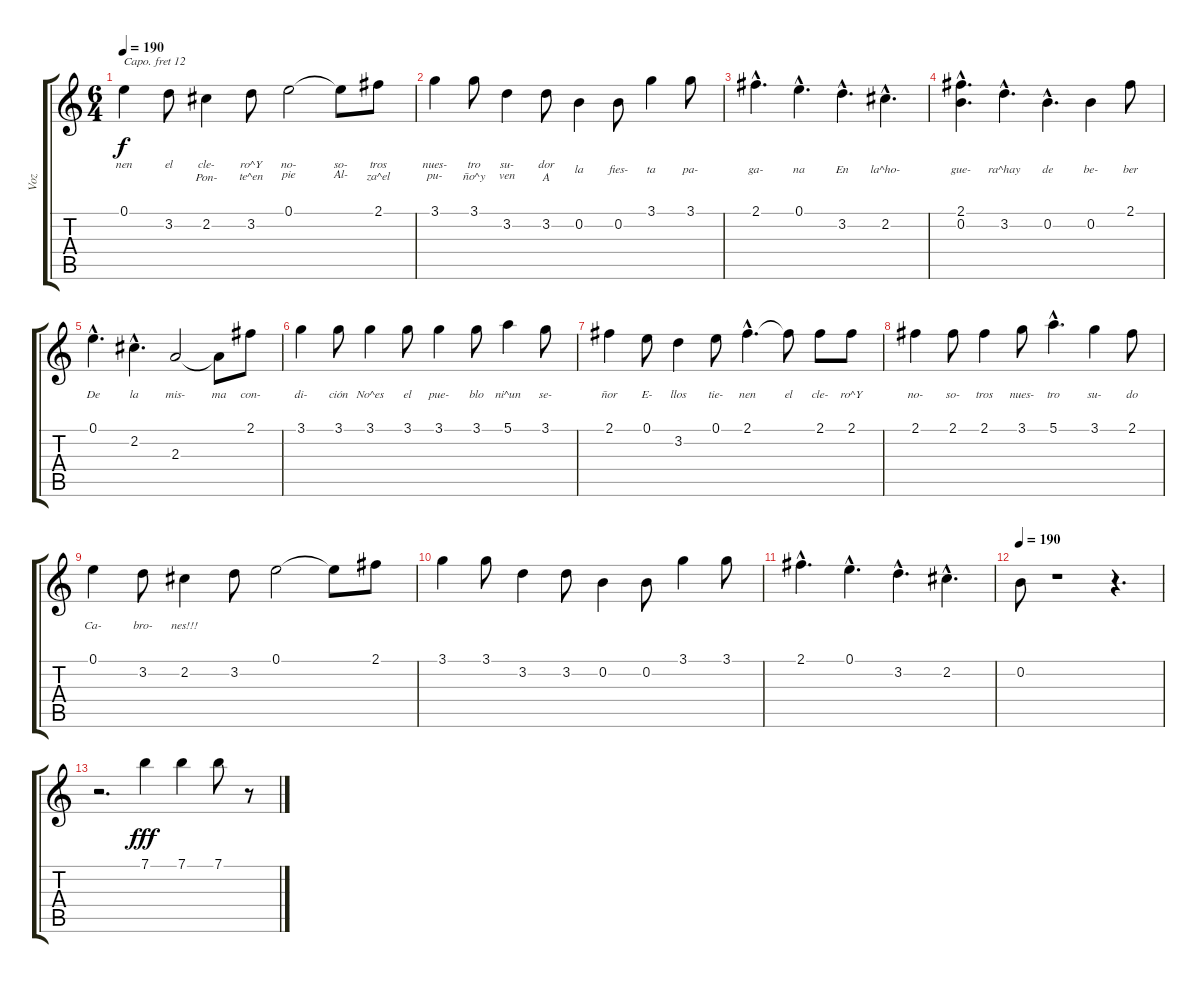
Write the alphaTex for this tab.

\track ("Voz" "Voz") {instrument harmonica}
\staff {score tabs}
\capo 12
\tuning (E4 B3 G3 D3 A2 E2) {hide}
\ts (6 4)
\tempo 190
\clef g2
\ks c
0.1.4{lyrics (0 "nen") lyrics (1 "") lyrics (2 "") lyrics (3 "") lyrics (4 "") dy f} 3.2.8{lyrics (0 "el") lyrics (1 "") lyrics (2 "") lyrics (3 "") lyrics (4 "")} 2.2.4{lyrics (0 "cle-") lyrics (1 "Pon-") lyrics (2 "") lyrics (3 "") lyrics (4 "")} 3.2.8{lyrics (0 "ro^Y") lyrics (1 "te^en") lyrics (2 "") lyrics (3 "") lyrics (4 "")} 0.1.2{lyrics (0 "no-") lyrics (1 "pie") lyrics (2 "") lyrics (3 "") lyrics (4 "")} 0.1{t}.8{lyrics (0 "so-") lyrics (1 "Al-") lyrics (2 "") lyrics (3 "") lyrics (4 "")} 2.1.8{lyrics (0 "tros") lyrics (1 "za^el") lyrics (2 "") lyrics (3 "") lyrics (4 "")} |
3.1.4{lyrics (0 "nues-") lyrics (1 "pu-") lyrics (2 "") lyrics (3 "") lyrics (4 "")} 3.1.8{lyrics (0 "tro") lyrics (1 "ño^y") lyrics (2 "") lyrics (3 "") lyrics (4 "")} 3.2.4{lyrics (0 "su-") lyrics (1 "ven") lyrics (2 "") lyrics (3 "") lyrics (4 "")} 3.2.8{lyrics (0 "dor") lyrics (1 "A") lyrics (2 "") lyrics (3 "") lyrics (4 "")} 0.2.4{lyrics (0 "") lyrics (1 "la") lyrics (2 "") lyrics (3 "") lyrics (4 "")} 0.2.8{lyrics (0 "") lyrics (1 "fies-") lyrics (2 "") lyrics (3 "") lyrics (4 "")} 3.1.4{lyrics (0 "") lyrics (1 "ta") lyrics (2 "") lyrics (3 "") lyrics (4 "")} 3.1.8{lyrics (0 "") lyrics (1 "pa-") lyrics (2 "") lyrics (3 "") lyrics (4 "")} |
2.1{hac}.4{d lyrics (0 "") lyrics (1 "ga-") lyrics (2 "") lyrics (3 "") lyrics (4 "")} 0.1{hac}.4{d lyrics (0 "") lyrics (1 "na") lyrics (2 "") lyrics (3 "") lyrics (4 "")} 3.2{hac}.4{d lyrics (0 "") lyrics (1 "En") lyrics (2 "") lyrics (3 "") lyrics (4 "")} 2.2{hac}.4{d lyrics (0 "") lyrics (1 "la^ho-") lyrics (2 "") lyrics (3 "") lyrics (4 "")} |
(2.1{hac} 0.2{hac}).4{d lyrics (0 "") lyrics (1 "gue-") lyrics (2 "") lyrics (3 "") lyrics (4 "")} 3.2{hac}.4{d lyrics (0 "") lyrics (1 "ra^hay") lyrics (2 "") lyrics (3 "") lyrics (4 "")} 0.2{hac}.4{d lyrics (0 "") lyrics (1 "de") lyrics (2 "") lyrics (3 "") lyrics (4 "")} 0.2.4{lyrics (0 "") lyrics (1 "be-") lyrics (2 "") lyrics (3 "") lyrics (4 "")} 2.1.8{lyrics (0 "") lyrics (1 "ber") lyrics (2 "") lyrics (3 "") lyrics (4 "")} |
0.1{hac}.4{d lyrics (0 "") lyrics (1 "De") lyrics (2 "") lyrics (3 "") lyrics (4 "")} 2.2{hac}.4{d lyrics (0 "") lyrics (1 "la") lyrics (2 "") lyrics (3 "") lyrics (4 "")} 2.3.2{lyrics (0 "") lyrics (1 "mis-") lyrics (2 "") lyrics (3 "") lyrics (4 "")} 2.3{t}.8{lyrics (0 "") lyrics (1 "ma") lyrics (2 "") lyrics (3 "") lyrics (4 "")} 2.1.8{lyrics (0 "") lyrics (1 "con-") lyrics (2 "") lyrics (3 "") lyrics (4 "")} |
3.1.4{lyrics (0 "") lyrics (1 "di-") lyrics (2 "") lyrics (3 "") lyrics (4 "")} 3.1.8{lyrics (0 "") lyrics (1 "ción") lyrics (2 "") lyrics (3 "") lyrics (4 "")} 3.1.4{lyrics (0 "") lyrics (1 "No^es") lyrics (2 "") lyrics (3 "") lyrics (4 "")} 3.1.8{lyrics (0 "") lyrics (1 "el") lyrics (2 "") lyrics (3 "") lyrics (4 "")} 3.1.4{lyrics (0 "") lyrics (1 "pue-") lyrics (2 "") lyrics (3 "") lyrics (4 "")} 3.1.8{lyrics (0 "") lyrics (1 "blo") lyrics (2 "") lyrics (3 "") lyrics (4 "")} 5.1.4{lyrics (0 "") lyrics (1 "ni^un") lyrics (2 "") lyrics (3 "") lyrics (4 "")} 3.1.8{lyrics (0 "") lyrics (1 "se-") lyrics (2 "") lyrics (3 "") lyrics (4 "")} |
2.1.4{lyrics (0 "") lyrics (1 "ñor") lyrics (2 "") lyrics (3 "") lyrics (4 "")} 0.1.8{lyrics (0 "") lyrics (1 "E-") lyrics (2 "") lyrics (3 "") lyrics (4 "")} 3.2.4{lyrics (0 "") lyrics (1 "llos") lyrics (2 "") lyrics (3 "") lyrics (4 "")} 0.1.8{lyrics (0 "") lyrics (1 "tie-") lyrics (2 "") lyrics (3 "") lyrics (4 "")} 2.1{hac}.4{d lyrics (0 "") lyrics (1 "nen") lyrics (2 "") lyrics (3 "") lyrics (4 "")} 2.1{t}.8{lyrics (0 "") lyrics (1 "el") lyrics (2 "") lyrics (3 "") lyrics (4 "")} 2.1.8{lyrics (0 "") lyrics (1 "cle-") lyrics (2 "") lyrics (3 "") lyrics (4 "")} 2.1.8{lyrics (0 "") lyrics (1 "ro^Y") lyrics (2 "") lyrics (3 "") lyrics (4 "")} |
2.1.4{lyrics (0 "") lyrics (1 "no-") lyrics (2 "") lyrics (3 "") lyrics (4 "")} 2.1.8{lyrics (0 "") lyrics (1 "so-") lyrics (2 "") lyrics (3 "") lyrics (4 "")} 2.1.4{lyrics (0 "") lyrics (1 "tros") lyrics (2 "") lyrics (3 "") lyrics (4 "")} 3.1.8{lyrics (0 "") lyrics (1 "nues-") lyrics (2 "") lyrics (3 "") lyrics (4 "")} 5.1{hac}.4{d lyrics (0 "") lyrics (1 "tro") lyrics (2 "") lyrics (3 "") lyrics (4 "")} 3.1.4{lyrics (0 "") lyrics (1 "su-") lyrics (2 "") lyrics (3 "") lyrics (4 "")} 2.1.8{lyrics (0 "") lyrics (1 "do") lyrics (2 "") lyrics (3 "") lyrics (4 "")} |
0.1.4{lyrics (0 "") lyrics (1 "Ca-") lyrics (2 "") lyrics (3 "") lyrics (4 "")} 3.2.8{lyrics (0 "") lyrics (1 "bro-") lyrics (2 "") lyrics (3 "") lyrics (4 "")} 2.2.4{lyrics (0 "") lyrics (1 "nes!!!") lyrics (2 "") lyrics (3 "") lyrics (4 "")} 3.2.8 0.1.2 0.1{t}.8 2.1.8 |
3.1.4 3.1.8 3.2.4 3.2.8 0.2.4 0.2.8 3.1.4 3.1.8 |
2.1{hac}.4{d} 0.1{hac}.4{d} 3.2{hac}.4{d} 2.2{hac}.4{d} |
\tempo 185
\tempo 190
0.2.8 r.1 r.4{d} |
r.2{d} 7.1.4{dy fff} 7.1.4 7.1.8 r.8
